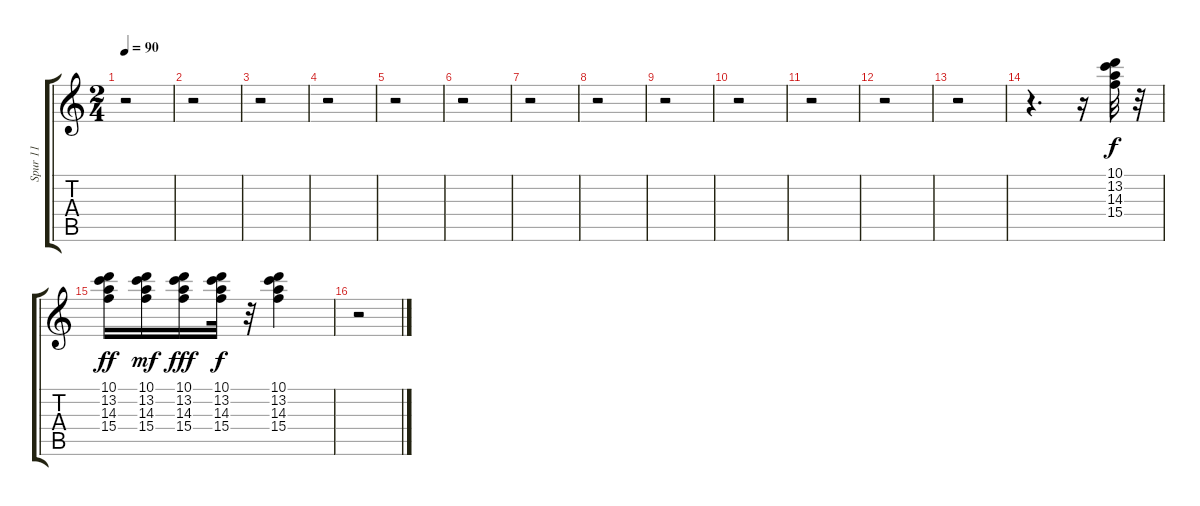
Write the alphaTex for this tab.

\track ("Spur 11" "Spur 11") {instrument acousticguitarsteel}
\staff {score tabs}
\tuning (E4 B3 G3 D3 A2 E2) {hide}
\ts (2 4)
\tempo 90
\clef g2
\ks c
r.2{dy f} |
r.2 |
r.2 |
r.2 |
r.2 |
r.2 |
r.2 |
r.2 |
r.2 |
r.2 |
r.2 |
r.2 |
r.2 |
r.4{d} r.16 (10.1 13.2 14.3 15.4).32 r.32 |
(10.1 13.2 14.3 15.4).16{dy ff} (10.1 13.2 14.3 15.4).16{dy mf} (10.1 13.2 14.3 15.4).16{dy fff} (10.1 13.2 14.3 15.4).32{dy f} r.32 (10.1 13.2 14.3 15.4).4 |
r.2
